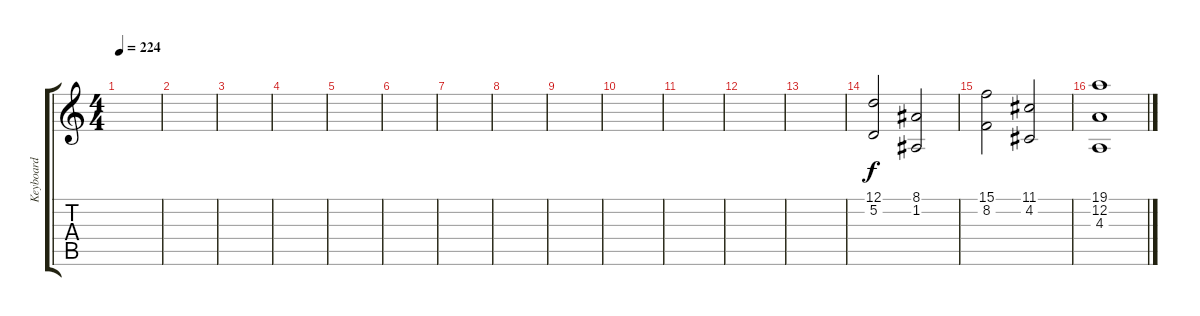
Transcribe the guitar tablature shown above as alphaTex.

\track ("Keyboard" "Keyboard") {instrument stringensemble1}
\staff {score tabs}
\tuning (D4 A3 F3 C3 G2 D2) {hide}
\ts (4 4)
\tempo 224
\clef g2
\ks c
|
|
|
|
|
|
|
|
|
|
|
|
|
(12.1 5.2).2{volume 13 instrument stringensemble1} (8.1 1.2).2 |
(15.1 8.2).2 (11.1 4.2).2 |
(19.1 12.2 4.3).1
